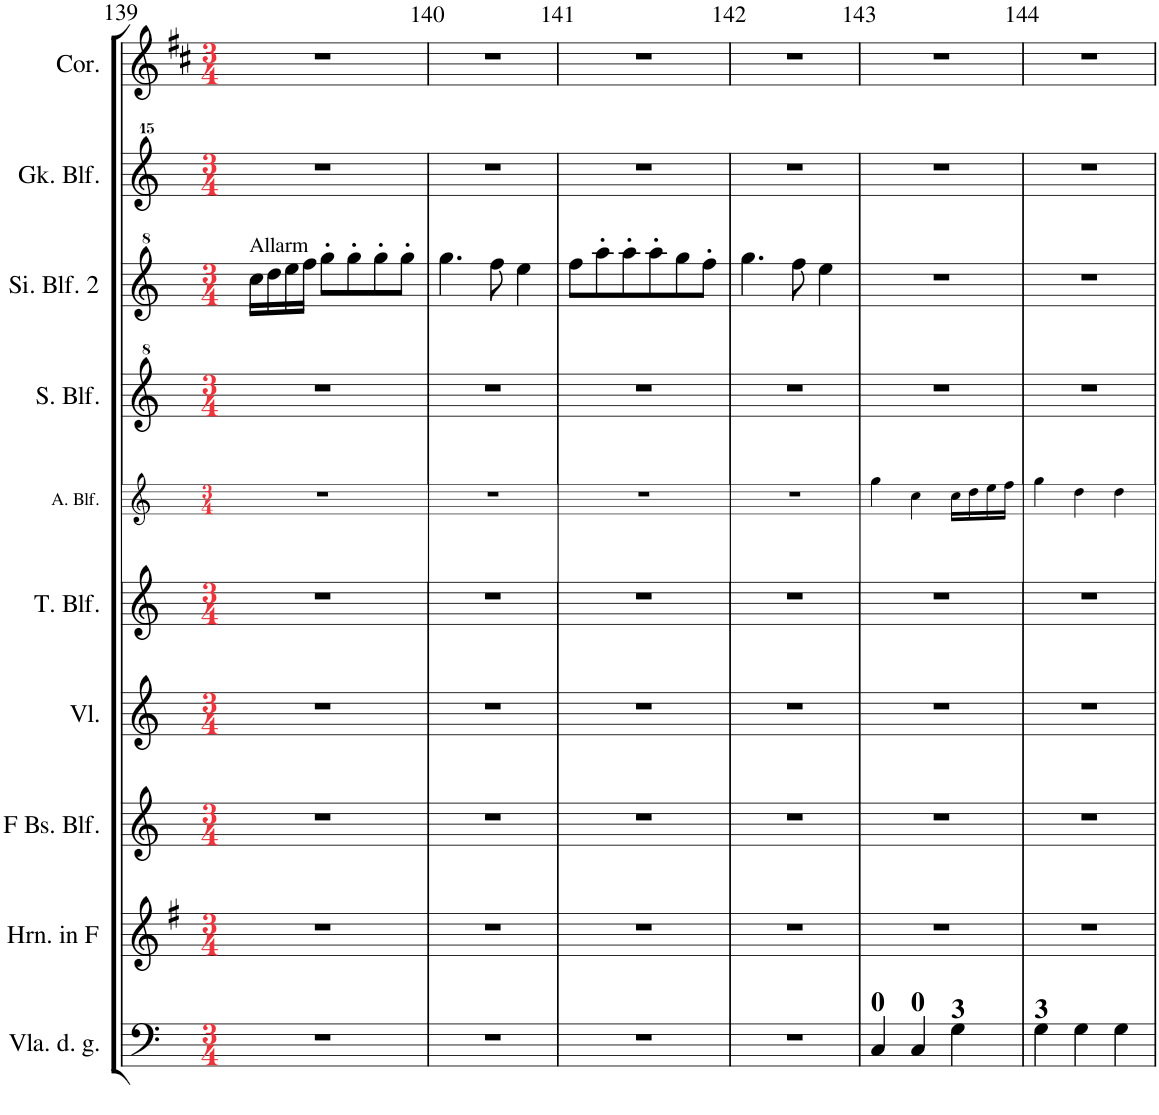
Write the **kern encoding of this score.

**kern	**kern	**kern	**kern	**kern	**kern	**kern	**kern	**kern	**kern
*part10	*part9	*part8	*part7	*part6	*part5	*part4	*part3	*part2	*part1
*staff10	*staff9	*staff8	*staff7	*staff6	*staff5	*staff4	*staff3	*staff2	*staff1
*I"Strijkers	*I"Hoorn in F	*I"F Bas-blokfluit	*I"Viool	*I"Tenor-blokfluit	*I"Alt-blokfluit	*I"Sopraan-blokfluit	*I"Sopranino-blokfluit 2	*I"Garklein/kleine sopranino-blokfluit	*I"Cornet in Bes
*	*I'Hrn. in F	*I'F Bs. Blf.	*I'Vl.	*I'T. Blf.	*I'A. Blf.	*I'S. Blf.	*I'Si. Blf. 2	*I'Gk. Blf.	*I'Cor.
!!LO:PB:g=z
*clefF4	*clefG2	*clefG2	*clefG2	*clefG2	*clefG2	*clefG^2	*clefG^2	*clefG^^2	*clefG2
*	*Trd4c7	*	*	*	*	*	*	*	*Trd1c2
*k[]	*k[f#]	*k[]	*k[]	*k[]	*k[]	*k[]	*k[]	*k[]	*k[f#c#]
*M3/4	*M3/4	*M3/4	*M3/4	*M3/4	*M3/4	*M3/4	*M3/4	*M3/4	*M3/4
=139	=139	=139	=139	=139	=139	=139	=139	=139	=139
!	!	!	!	!	!	!	!LO:TX:a:t=Allarm	!	!
2.r	2.r	2.r	2.r	2.r	2.r	2.r	16ccc\LL	2.r	2.r
.	.	.	.	.	.	.	16ddd\	.	.
.	.	.	.	.	.	.	16eee\	.	.
.	.	.	.	.	.	.	16fff\JJ	.	.
.	.	.	.	.	.	.	8ggg'\L	.	.
.	.	.	.	.	.	.	8ggg'\	.	.
.	.	.	.	.	.	.	8ggg'\	.	.
.	.	.	.	.	.	.	8ggg'\J	.	.
=140	=140	=140	=140	=140	=140	=140	=140	=140	=140
2.r	2.r	2.r	2.r	2.r	2.r	2.r	4.ggg\	2.r	2.r
.	.	.	.	.	.	.	8fff\	.	.
.	.	.	.	.	.	.	4eee\	.	.
=141	=141	=141	=141	=141	=141	=141	=141	=141	=141
2.r	2.r	2.r	2.r	2.r	2.r	2.r	8fff\L	2.r	2.r
.	.	.	.	.	.	.	8aaa'\	.	.
.	.	.	.	.	.	.	8aaa'\	.	.
.	.	.	.	.	.	.	8aaa'\	.	.
.	.	.	.	.	.	.	8ggg\	.	.
.	.	.	.	.	.	.	8fff'\J	.	.
=142	=142	=142	=142	=142	=142	=142	=142	=142	=142
2.r	2.r	2.r	2.r	2.r	2.r	2.r	4.ggg\	2.r	2.r
.	.	.	.	.	.	.	8fff\	.	.
.	.	.	.	.	.	.	4eee\	.	.
=143	=143	=143	=143	=143	=143	=143	=143	=143	=143
4C/	2.r	2.r	2.r	2.r	4gg\	2.r	2.r	2.r	2.r
4C/	.	.	.	.	4cc\	.	.	.	.
4G\	.	.	.	.	16cc\LL	.	.	.	.
.	.	.	.	.	16dd\	.	.	.	.
.	.	.	.	.	16ee\	.	.	.	.
.	.	.	.	.	16ff\JJ	.	.	.	.
=144	=144	=144	=144	=144	=144	=144	=144	=144	=144
4G\	2.r	2.r	2.r	2.r	4gg\	2.r	2.r	2.r	2.r
4G\	.	.	.	.	4dd\	.	.	.	.
4G\	.	.	.	.	4dd\	.	.	.	.
=	=	=	=	=	=	=	=	=	=
*-	*-	*-	*-	*-	*-	*-	*-	*-	*-
